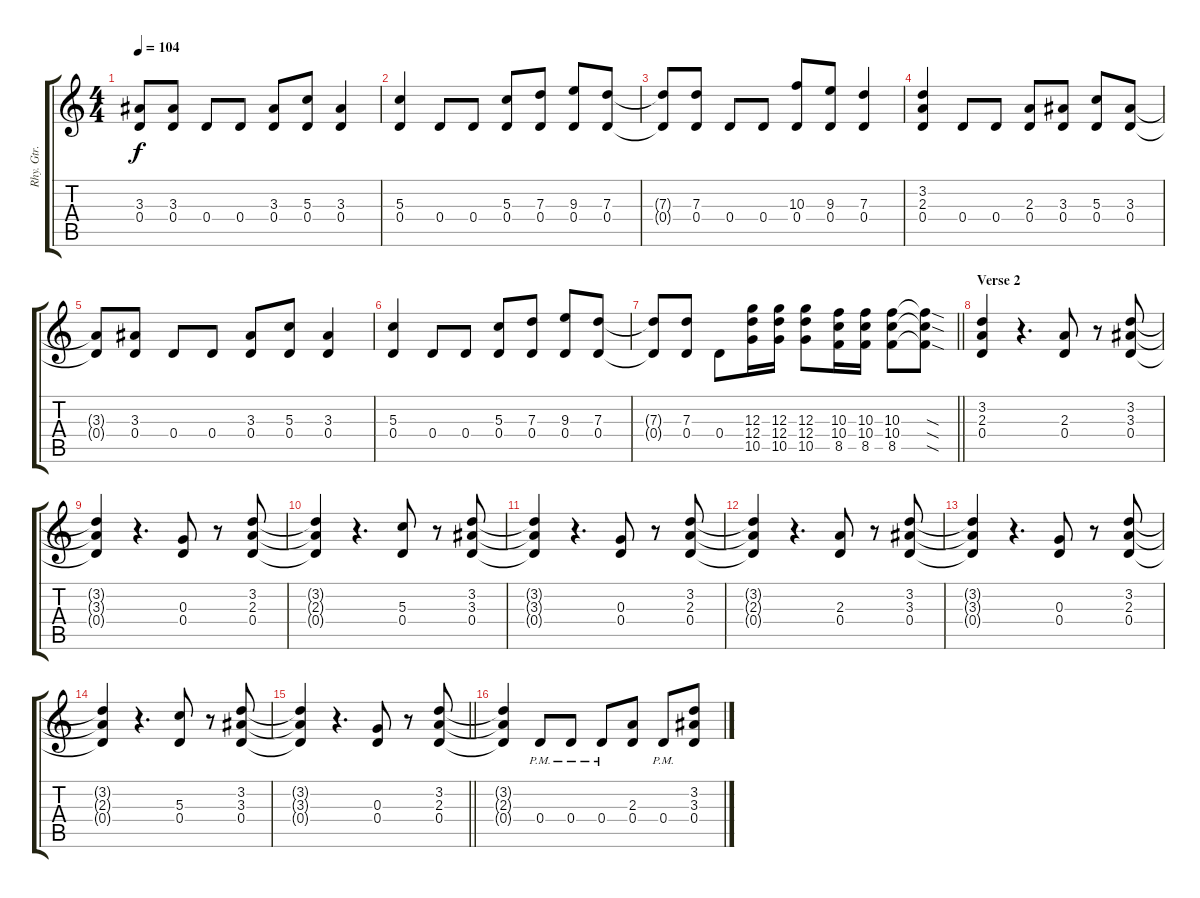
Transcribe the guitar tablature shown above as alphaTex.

\track ("Rhy. Gtr. 2" "Rhy. Gtr. ") {instrument distortionguitar}
\staff {score tabs}
\tuning (E4 B3 G3 D3 A2 E2) {hide}
\ts (4 4)
\tempo 104
\clef g2
\ks c
(3.3{t} 0.4{t}).8{dy f} (3.3 0.4).8 0.4.8 0.4.8 (3.3 0.4).8 (5.3 0.4).8 (3.3 0.4).4 |
(5.3 0.4).4 0.4.8 0.4.8 (5.3 0.4).8 (7.3 0.4).8 (9.3 0.4).8 (7.3 0.4).8 |
(7.3{t} 0.4{t}).8 (7.3 0.4).8 0.4.8 0.4.8 (10.3 0.4).8 (9.3 0.4).8 (7.3 0.4).4 |
(3.2 2.3 0.4).4 0.4.8 0.4.8 (2.3 0.4).8 (3.3 0.4).8 (5.3 0.4).8 (3.3 0.4).8 |
(3.3{t} 0.4{t}).8 (3.3 0.4).8 0.4.8 0.4.8 (3.3 0.4).8 (5.3 0.4).8 (3.3 0.4).4 |
(5.3 0.4).4 0.4.8 0.4.8 (5.3 0.4).8 (7.3 0.4).8 (9.3 0.4).8 (7.3 0.4).8 |
\barLineRight lightlight
(7.3{t} 0.4{t}).8 (7.3 0.4).8 0.4.8 (12.3 12.4 10.5).16 (12.3 12.4 10.5).16 (12.3 12.4 10.5).8 (10.3 10.4 8.5).16 (10.3 10.4 8.5).16 (10.3 10.4 8.5).8 (10.3{sod t} 10.4{sod t} 8.5{sod t}).8 |
\section ("" "Verse 2")
(3.2 2.3 0.4).4 r.4{d} (2.3 0.4).8 r.8 (3.2 3.3 0.4).8 |
(3.2{t} 3.3{t} 0.4{t}).4 r.4{d} (0.3 0.4).8 r.8 (3.2 2.3 0.4).8 |
(3.2{t} 2.3{t} 0.4{t}).4 r.4{d} (5.3 0.4).8 r.8 (3.2 3.3 0.4).8 |
(3.2{t} 3.3{t} 0.4{t}).4 r.4{d} (0.3 0.4).8 r.8 (3.2 2.3 0.4).8 |
(3.2{t} 2.3{t} 0.4{t}).4 r.4{d} (2.3 0.4).8 r.8 (3.2 3.3 0.4).8 |
(3.2{t} 3.3{t} 0.4{t}).4 r.4{d} (0.3 0.4).8 r.8 (3.2 2.3 0.4).8 |
(3.2{t} 2.3{t} 0.4{t}).4 r.4{d} (5.3 0.4).8 r.8 (3.2 3.3 0.4).8 |
\barLineRight lightlight
(3.2{t} 3.3{t} 0.4{t}).4 r.4{d} (0.3 0.4).8 r.8 (3.2 2.3 0.4).8 |
\section ("" "")
(3.2{t} 2.3{t} 0.4{t}).4 0.4{pm}.8 0.4{pm}.8 0.4{pm}.8 (2.3 0.4).8 0.4{pm}.8 (3.2 3.3 0.4).8
